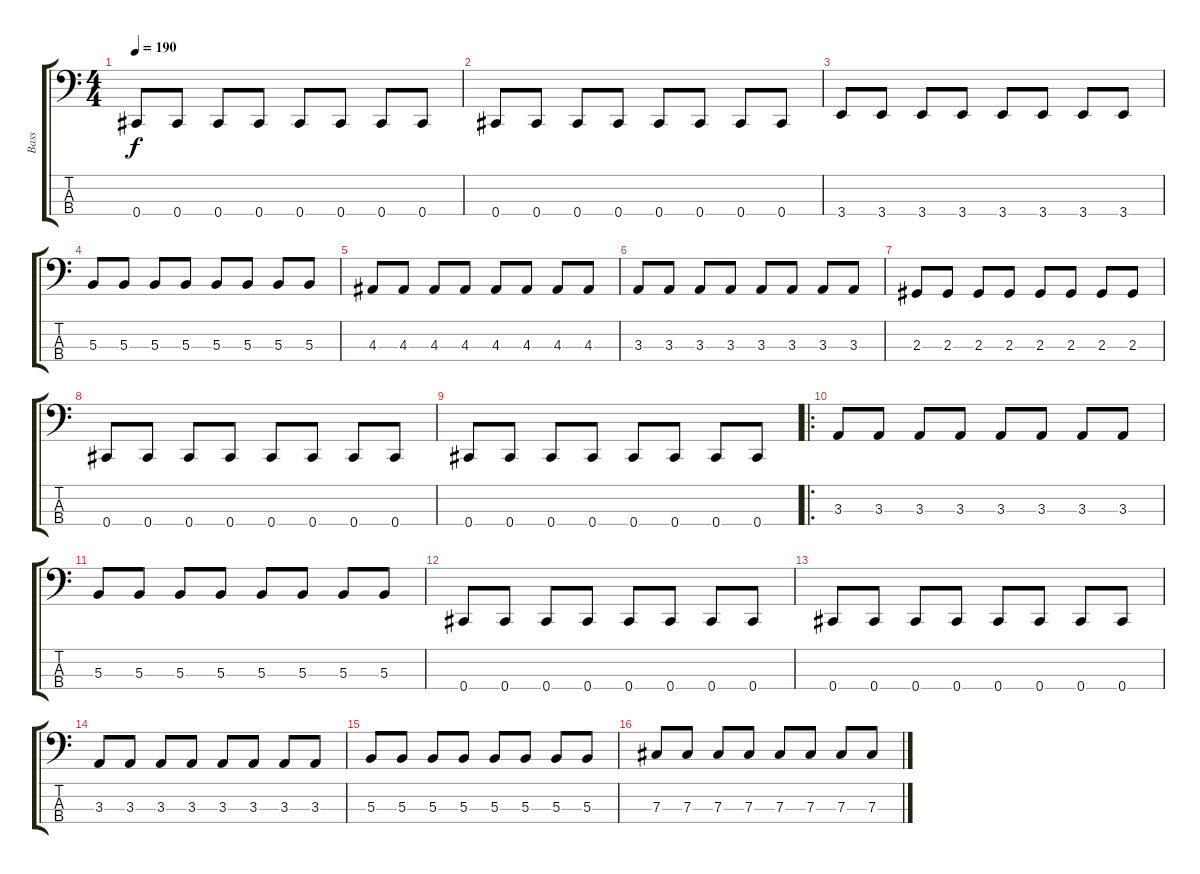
\track ("Bass" "Bass") {instrument electricbassfinger}
\staff {score tabs}
\tuning (E2 B1 Gb1 Db1) {hide}
\ts (4 4)
\tempo 190
\clef f4
\ks c
0.4.8{dy f} 0.4.8 0.4.8 0.4.8 0.4.8 0.4.8 0.4.8 0.4.8 |
0.4.8 0.4.8 0.4.8 0.4.8 0.4.8 0.4.8 0.4.8 0.4.8 |
3.4.8 3.4.8 3.4.8 3.4.8 3.4.8 3.4.8 3.4.8 3.4.8 |
5.3.8 5.3.8 5.3.8 5.3.8 5.3.8 5.3.8 5.3.8 5.3.8 |
4.3.8 4.3.8 4.3.8 4.3.8 4.3.8 4.3.8 4.3.8 4.3.8 |
3.3.8 3.3.8 3.3.8 3.3.8 3.3.8 3.3.8 3.3.8 3.3.8 |
2.3.8 2.3.8 2.3.8 2.3.8 2.3.8 2.3.8 2.3.8 2.3.8 |
0.4.8 0.4.8 0.4.8 0.4.8 0.4.8 0.4.8 0.4.8 0.4.8 |
0.4.8 0.4.8 0.4.8 0.4.8 0.4.8 0.4.8 0.4.8 0.4.8 |
\ro
3.3.8 3.3.8 3.3.8 3.3.8 3.3.8 3.3.8 3.3.8 3.3.8 |
5.3.8 5.3.8 5.3.8 5.3.8 5.3.8 5.3.8 5.3.8 5.3.8 |
0.4.8 0.4.8 0.4.8 0.4.8 0.4.8 0.4.8 0.4.8 0.4.8 |
0.4.8 0.4.8 0.4.8 0.4.8 0.4.8 0.4.8 0.4.8 0.4.8 |
3.3.8 3.3.8 3.3.8 3.3.8 3.3.8 3.3.8 3.3.8 3.3.8 |
5.3.8 5.3.8 5.3.8 5.3.8 5.3.8 5.3.8 5.3.8 5.3.8 |
7.3.8 7.3.8 7.3.8 7.3.8 7.3.8 7.3.8 7.3.8 7.3.8
